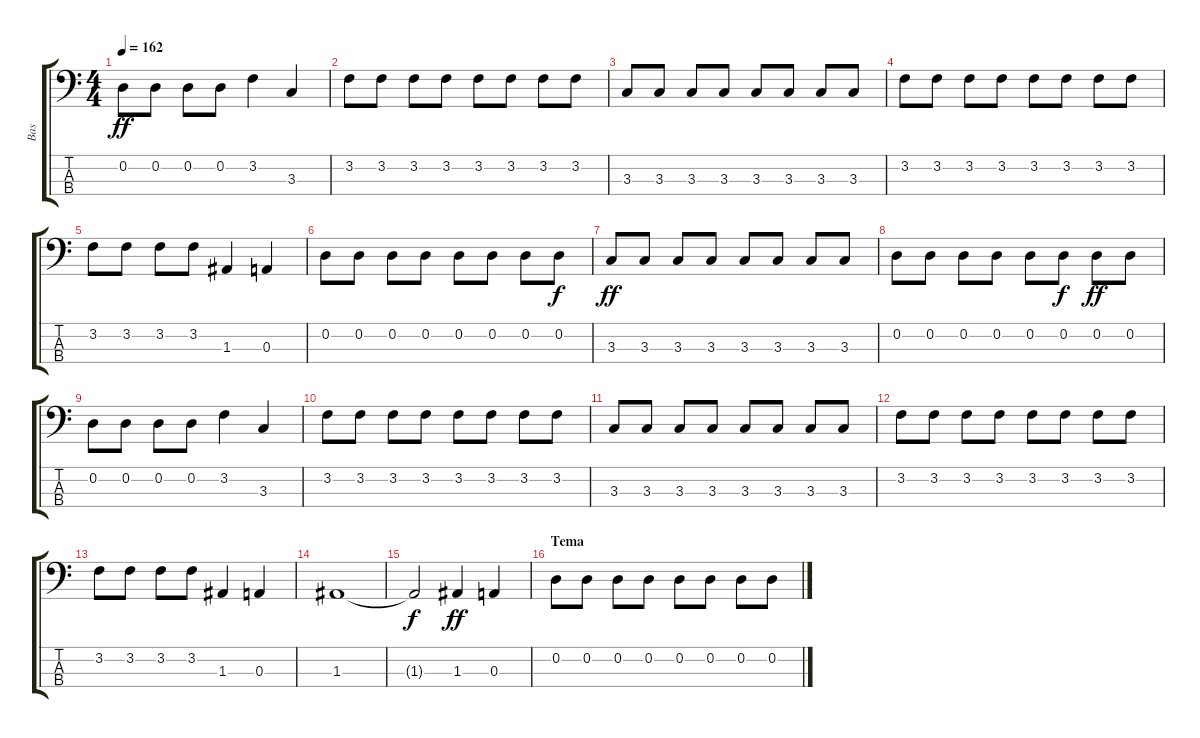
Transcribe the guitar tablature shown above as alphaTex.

\track ("Bas" "Bas") {instrument electricbassfinger}
\staff {score tabs}
\tuning (G2 D2 A1 E1) {hide}
\ts (4 4)
\tempo 162
\clef f4
\ks c
0.2.8{dy ff} 0.2.8 0.2.8 0.2.8 3.2.4 3.3.4 |
3.2.8 3.2.8 3.2.8 3.2.8 3.2.8 3.2.8 3.2.8 3.2.8 |
3.3.8 3.3.8 3.3.8 3.3.8 3.3.8 3.3.8 3.3.8 3.3.8 |
3.2.8 3.2.8 3.2.8 3.2.8 3.2.8 3.2.8 3.2.8 3.2.8 |
3.2.8 3.2.8 3.2.8 3.2.8 1.3.4 0.3.4 |
0.2.8 0.2.8 0.2.8 0.2.8 0.2.8 0.2.8 0.2.8 0.2.8{dy f} |
3.3.8{dy ff} 3.3.8 3.3.8 3.3.8 3.3.8 3.3.8 3.3.8 3.3.8 |
0.2.8 0.2.8 0.2.8 0.2.8 0.2.8 0.2.8{dy f} 0.2.8{dy ff} 0.2.8 |
0.2.8 0.2.8 0.2.8 0.2.8 3.2.4 3.3.4 |
3.2.8 3.2.8 3.2.8 3.2.8 3.2.8 3.2.8 3.2.8 3.2.8 |
3.3.8 3.3.8 3.3.8 3.3.8 3.3.8 3.3.8 3.3.8 3.3.8 |
3.2.8 3.2.8 3.2.8 3.2.8 3.2.8 3.2.8 3.2.8 3.2.8 |
3.2.8 3.2.8 3.2.8 3.2.8 1.3.4 0.3.4 |
1.3.1 |
1.3{t}.2{dy f} 1.3.4{dy ff} 0.3.4 |
\section ("" "Tema")
0.2.8 0.2.8 0.2.8 0.2.8 0.2.8 0.2.8 0.2.8 0.2.8
